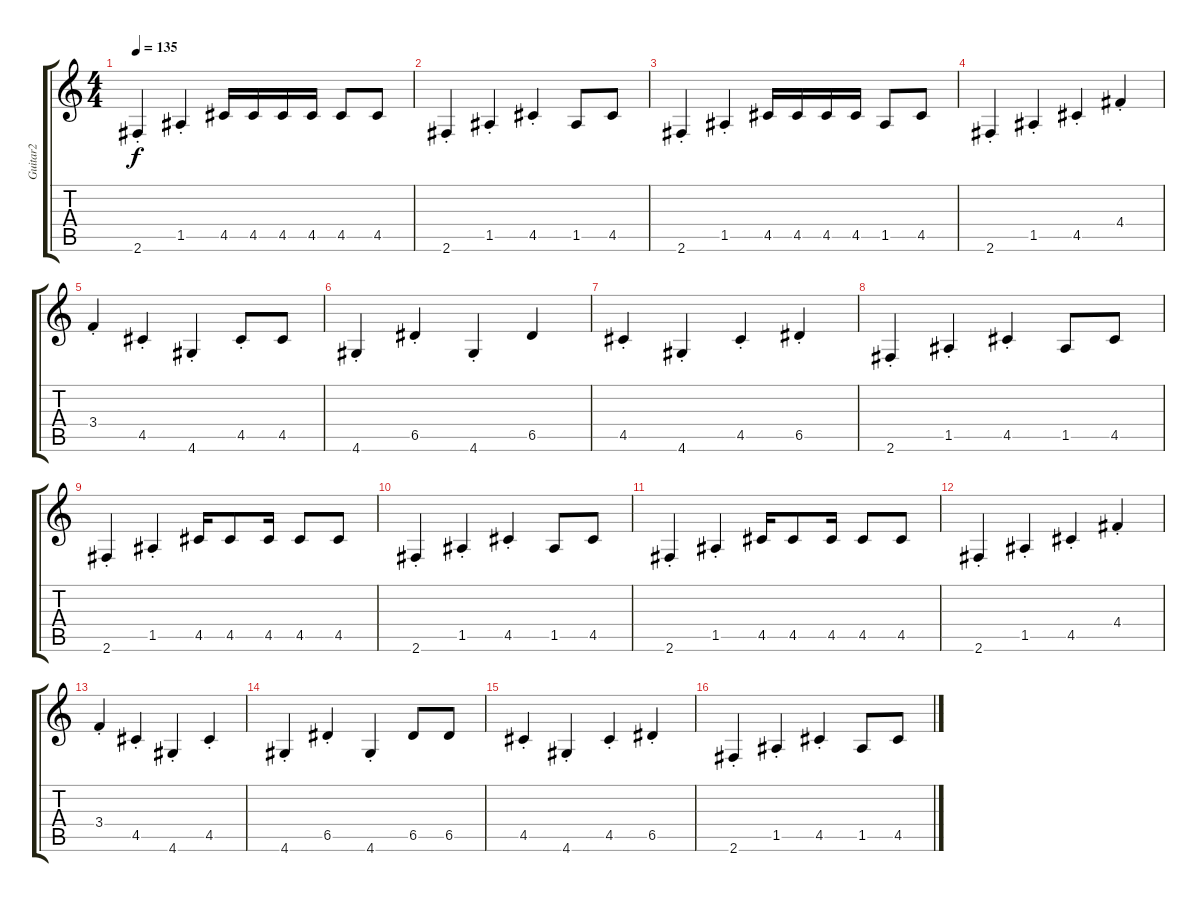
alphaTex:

\track ("Guitar2" "Guitar2") {instrument electricguitarmuted}
\staff {score tabs}
\tuning (E4 B3 G3 D3 A2 E2) {hide}
\ts (4 4)
\tempo 135
\clef g2
\ks c
2.6{st}.4{dy f} 1.5{st}.4 4.5.16 4.5.16 4.5.16 4.5.16 4.5.8 4.5.8 |
2.6{st}.4 1.5{st}.4 4.5{st}.4 1.5.8 4.5.8 |
2.6{st}.4 1.5{st}.4 4.5.16 4.5.16 4.5.16 4.5.16 1.5.8 4.5.8 |
2.6{st}.4 1.5{st}.4 4.5{st}.4 4.4{st}.4 |
3.4{st}.4 4.5{st}.4 4.6{st}.4 4.5{st}.8 4.5.8 |
4.6{st}.4 6.5{st}.4 4.6{st}.4 6.5.4 |
4.5{st}.4 4.6{st}.4 4.5{st}.4 6.5{st}.4 |
2.6{st}.4 1.5{st}.4 4.5{st}.4 1.5.8 4.5.8 |
2.6{st}.4 1.5{st}.4 4.5.16 4.5.8 4.5.16 4.5.8 4.5.8 |
2.6{st}.4 1.5{st}.4 4.5{st}.4 1.5.8 4.5.8 |
2.6{st}.4 1.5{st}.4 4.5.16 4.5.8 4.5.16 4.5.8 4.5.8 |
2.6{st}.4 1.5{st}.4 4.5{st}.4 4.4{st}.4 |
3.4{st}.4 4.5{st}.4 4.6{st}.4 4.5{st}.4 |
4.6{st}.4 6.5{st}.4 4.6{st}.4 6.5.8 6.5.8 |
4.5{st}.4 4.6{st}.4 4.5{st}.4 6.5{st}.4 |
2.6{st}.4 1.5{st}.4 4.5{st}.4 1.5.8 4.5.8
